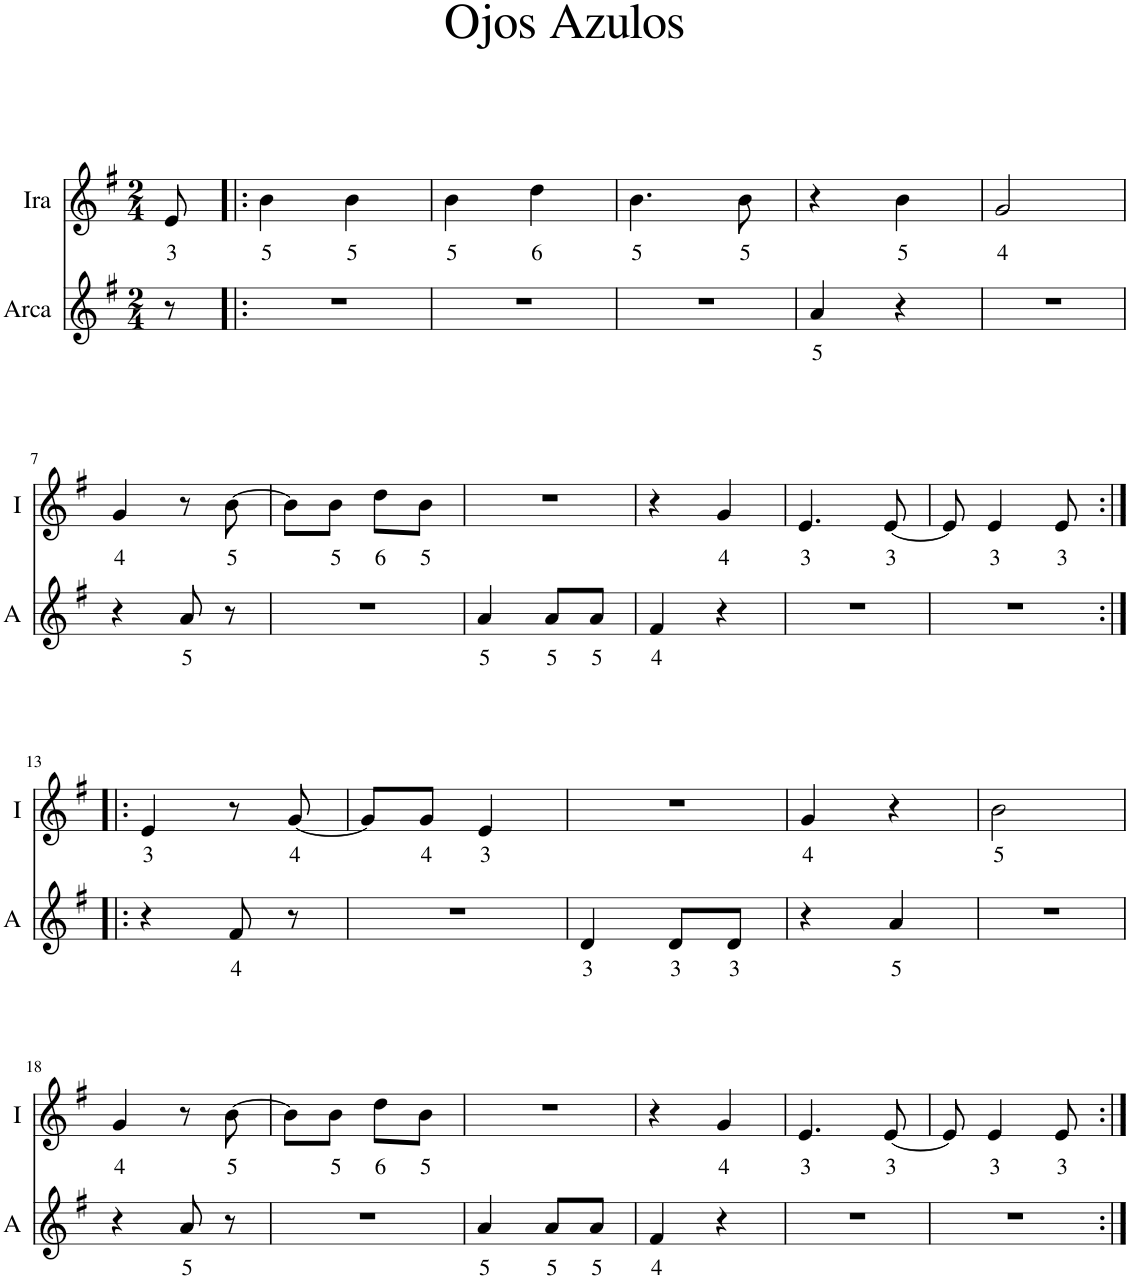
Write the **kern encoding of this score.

**kern	**text	**kern	**text
*part2	*part2	*part1	*part1
*staff2	*staff2	*staff1	*staff1
*I"Arca	*	*I"Ira	*
*I'A	*	*I'I	*
*clefG2	*	*clefG2	*
*k[f#]	*	*k[f#]	*
*M2/4	*	*M2/4	*
=1	=1	=1	=1
!	!	!	!LO:LY:b
8r	.	8e/	3
=2!|:	=2!|:	=2!|:	=2!|:
!	!	!	!LO:LY:b
2r	.	4b\	5
!	!	!	!LO:LY:b
.	.	4b\	5
=3	=3	=3	=3
!	!	!	!LO:LY:b
2r	.	4b\	5
!	!	!	!LO:LY:b
.	.	4dd\	6
=4	=4	=4	=4
!	!	!	!LO:LY:b
2r	.	4.b\	5
!	!	!	!LO:LY:b
.	.	8b\	5
=5	=5	=5	=5
!	!LO:LY:b	!	!
4a/	5	4r	.
!	!	!	!LO:LY:b
4r	.	4b\	5
=6	=6	=6	=6
!	!	!	!LO:LY:b
2r	.	2g/	4
!!LO:LB:g=z
=7	=7	=7	=7
!	!	!	!LO:LY:b
4r	.	4g/	4
!	!LO:LY:b	!	!
8a/	5	8r	.
!	!	!	!LO:LY:b
8r	.	[8b\	5
=8	=8	=8	=8
2r	.	8b\L]	.
!	!	!	!LO:LY:b
.	.	8b\J	5
!	!	!	!LO:LY:b
.	.	8dd\L	6
!	!	!	!LO:LY:b
.	.	8b\J	5
=9	=9	=9	=9
!	!LO:LY:b	!	!
4a/	5	2r	.
!	!LO:LY:b	!	!
8a/L	5	.	.
!	!LO:LY:b	!	!
8a/J	5	.	.
=10	=10	=10	=10
!	!LO:LY:b	!	!
4f#/	4	4r	.
!	!	!	!LO:LY:b
4r	.	4g/	4
=11	=11	=11	=11
!	!	!	!LO:LY:b
2r	.	4.e/	3
!	!	!	!LO:LY:b
.	.	[8e/	3
=12	=12	=12	=12
2r	.	8e/]	.
!	!	!	!LO:LY:b
.	.	4e/	3
!	!	!	!LO:LY:b
.	.	8e/	3
!!LO:LB:g=z
=13:|!|:	=13:|!|:	=13:|!|:	=13:|!|:
!	!	!	!LO:LY:b
4r	.	4e/	3
!	!LO:LY:b	!	!
8f#/	4	8r	.
!	!	!	!LO:LY:b
8r	.	[8g/	4
=14	=14	=14	=14
2r	.	8g/L]	.
!	!	!	!LO:LY:b
.	.	8g/J	4
!	!	!	!LO:LY:b
.	.	4e/	3
=15	=15	=15	=15
!	!LO:LY:b	!	!
4d/	3	2r	.
!	!LO:LY:b	!	!
8d/L	3	.	.
!	!LO:LY:b	!	!
8d/J	3	.	.
=16	=16	=16	=16
!	!	!	!LO:LY:b
4r	.	4g/	4
!	!LO:LY:b	!	!
4a/	5	4r	.
=17	=17	=17	=17
!	!	!	!LO:LY:b
2r	.	2b\	5
!!LO:LB:g=z
=18	=18	=18	=18
!	!	!	!LO:LY:b
4r	.	4g/	4
!	!LO:LY:b	!	!
8a/	5	8r	.
!	!	!	!LO:LY:b
8r	.	[8b\	5
=19	=19	=19	=19
2r	.	8b\L]	.
!	!	!	!LO:LY:b
.	.	8b\J	5
!	!	!	!LO:LY:b
.	.	8dd\L	6
!	!	!	!LO:LY:b
.	.	8b\J	5
=20	=20	=20	=20
!	!LO:LY:b	!	!
4a/	5	2r	.
!	!LO:LY:b	!	!
8a/L	5	.	.
!	!LO:LY:b	!	!
8a/J	5	.	.
=21	=21	=21	=21
!	!LO:LY:b	!	!
4f#/	4	4r	.
!	!	!	!LO:LY:b
4r	.	4g/	4
=22	=22	=22	=22
!	!	!	!LO:LY:b
2r	.	4.e/	3
!	!	!	!LO:LY:b
.	.	[8e/	3
=23	=23	=23	=23
2r	.	8e/]	.
!	!	!	!LO:LY:b
.	.	4e/	3
!	!	!	!LO:LY:b
.	.	8e/	3
=:|!	=:|!	=:|!	=:|!
*-	*-	*-	*-
